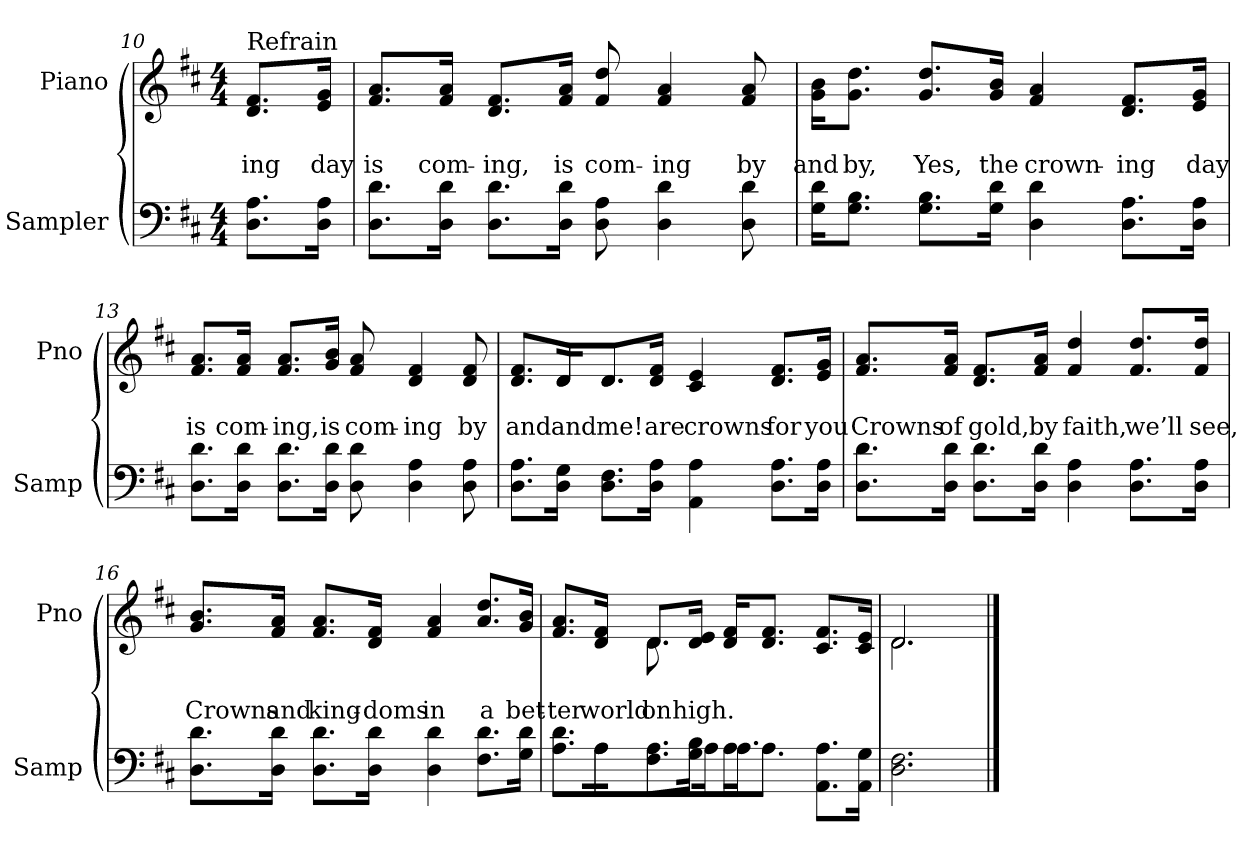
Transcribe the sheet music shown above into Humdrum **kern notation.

**kern	**kern	**text	**text
*part2	*part1	*part1	*part1
*staff2	*staff1	*staff1	*staff1
*I"Sampler	*I"Piano	*	*
*I'Samp	*I'Pno	*	*
*clefF4	*clefG2	*	*
*k[f#c#]	*k[f#c#]	*	*
*D:	*D:	*	*
*M4/4	*M4/4	*	*
=10	=10	=10	=10
!	!LO:TX:t=Refrain	!	!
8.D\ 8.A\L	8.d/ 8.f#/L	.	-ing
16D\ 16A\Jk	16e/ 16g/Jk	.	day
=11	=11	=11	=11
8.D\ 8.d\L	8.f#/ 8.a/L	.	is
16D\ 16d\Jk	16f#/ 16a/Jk	.	com-
8.D\ 8.d\L	8.d/ 8.f#/L	.	-ing,
16D\ 16d\Jk	16f#/ 16a/Jk	.	is
8D 8A	8f# 8dd	.	com-
4D 4d	4f# 4a	.	-ing
8D 8d	8f# 8a	.	by
=12	=12	=12	=12
16G\ 16d\KL	16g\ 16b\KL	.	and
8.G\ 8.B\J	8.g\ 8.dd\J	.	by,
8.G\ 8.B\L	8.g/ 8.dd/L	.	Yes,
16G\ 16d\Jk	16g/ 16b/Jk	.	the
4D 4d	4f# 4a	.	crown-
8.D\ 8.A\L	8.d/ 8.f#/L	.	-ing
16D\ 16A\Jk	16e/ 16g/Jk	.	day
=13	=13	=13	=13
8.D\ 8.d\L	8.f#/ 8.a/L	.	is
16D\ 16d\Jk	16f#/ 16a/Jk	.	com-
8.D\ 8.d\L	8.f#/ 8.a/L	.	-ing,
16D\ 16d\Jk	16g/ 16b/Jk	.	is
8D 8d	8f# 8a	.	com-
4D 4A	4d 4f#	.	-ing
8D 8A	8d 8f#	.	by
=14	=14	=14	=14
*	*^	*	*
8.D\ 8.A\L	8.d/ 8.f#/L	8.ryy	.	and
16D\ 16G\Jk	16d/Jk	16d/KL	.	and
8.D\ 8.F#\L	8.d/L	8.d/J	.	me!
16D\ 16A\Jk	16d/ 16f#/Jk	2ryy	.	are
4AA 4A	4c# 4e	.	.	crowns
8.D\ 8.A\L	8.d/ 8.f#/L	.	.	for
16D\ 16A\Jk	16e/ 16g/Jk	16ryy	.	you
*	*v	*v	*	*
=15	=15	=15	=15
8.D\ 8.d\L	8.f#/ 8.a/L	.	Crowns
16D\ 16d\Jk	16f#/ 16a/Jk	.	of
8.D\ 8.d\L	8.d/ 8.f#/L	.	gold,
16D\ 16d\Jk	16f#/ 16a/Jk	.	by
4D 4A	4f# 4dd	.	faith,
8.D\ 8.A\L	8.f#/ 8.dd/L	.	we’ll
16D\ 16A\Jk	16f#/ 16dd/Jk	.	see,
=16	=16	=16	=16
8.D\ 8.d\L	8.g/ 8.b/L	.	Crowns
16D\ 16d\Jk	16f#/ 16a/Jk	.	and
8.D\ 8.d\L	8.f#/ 8.a/L	.	king-
16D\ 16d\Jk	16d/ 16f#/Jk	.	-doms
4D 4d	4f# 4a	.	in
8.F#\ 8.d\L	8.a/ 8.dd/L	.	a
16G\ 16d\Jk	16g/ 16b/Jk	.	bet-
=17	=17	=17	=17
*^	*^	*	*
8.A\ 8.d\L	8.ryy	8.f#/ 8.a/L	4ryy	.	-ter
16A\Jk	16A\LL	16d/ 16f#/Jk	.	.	world
8.F#\ 8.A\L	8.ryy	8.d/L	8.d	.	on
16G\ 16B\Jk	16A\J	16d/ 16e/Jk	2ryy	.	high.
16A\KL	8.A\J	16d/ 16f#/KL	.	.	.
8.A\J	.	8.d/ 8.f#/J	.	.	.
.	4ryy	.	.	.	.
8.AA\ 8.A\L	.	8.c#/ 8.f#/L	.	.	.
16AA\ 16G\Jk	16ryy	16c#/ 16e/Jk	16ryy	.	.
*v	*v	*	*	*	*
=18	=18	=18	=18	=18
2.D 2.F#	2.d/	2.d	.	.
*	*v	*v	*	*
==	==	==	==
*-	*-	*-	*-
